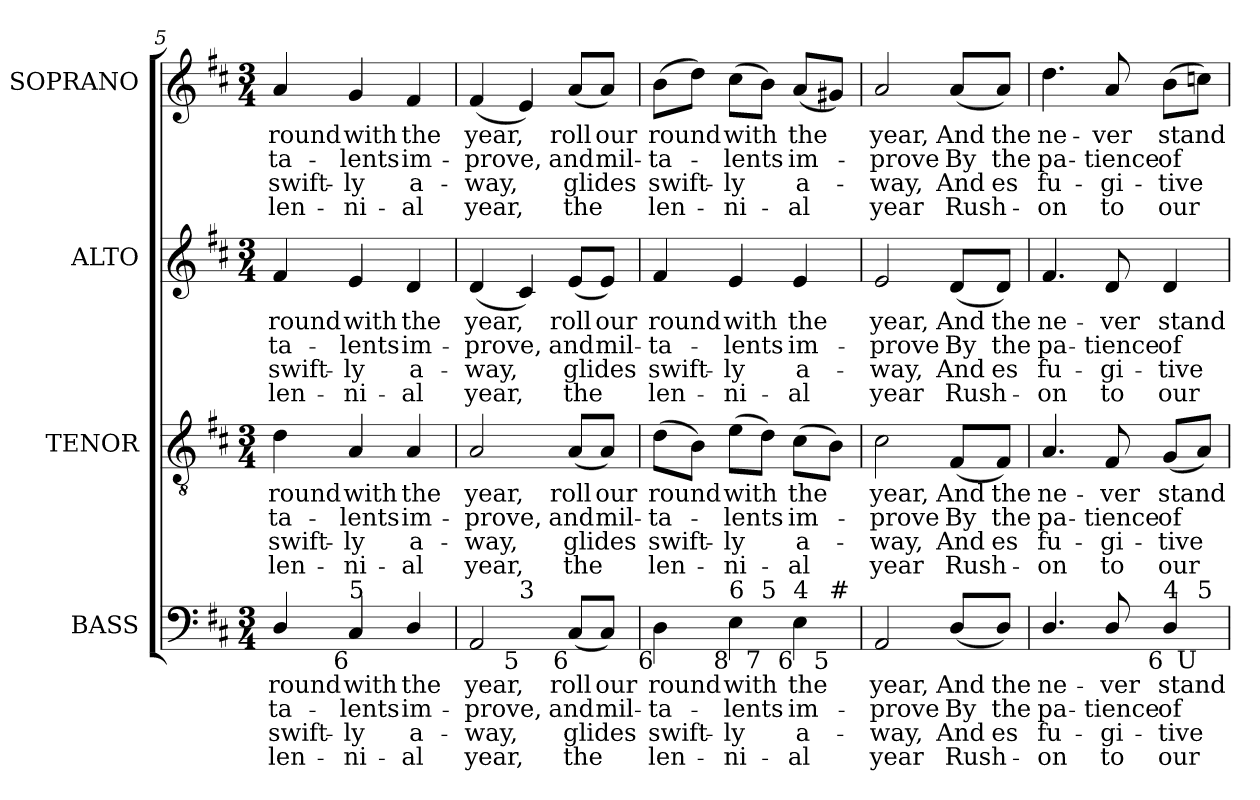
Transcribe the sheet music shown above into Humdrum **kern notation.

**kern	**text	**text	**text	**text	**kern	**text	**text	**text	**text	**kern	**text	**text	**text	**text	**kern	**text	**text	**text	**text
*part4	*part4	*part4	*part4	*part4	*part3	*part3	*part3	*part3	*part3	*part2	*part2	*part2	*part2	*part2	*part1	*part1	*part1	*part1	*part1
*staff4	*staff4	*staff4	*staff4	*staff4	*staff3	*staff3	*staff3	*staff3	*staff3	*staff2	*staff2	*staff2	*staff2	*staff2	*staff1	*staff1	*staff1	*staff1	*staff1
*I"BASS	*	*	*	*	*I"TENOR	*	*	*	*	*I"ALTO	*	*	*	*	*I"SOPRANO	*	*	*	*
*I'B.	*	*	*	*	*I'T.	*	*	*	*	*I'A.	*	*	*	*	*I'S.	*	*	*	*
*clefF4	*	*	*	*	*clefGv2	*	*	*	*	*clefG2	*	*	*	*	*clefG2	*	*	*	*
*	*	*	*	*	*ITrd7c12	*	*	*	*	*	*	*	*	*	*	*	*	*	*
*k[f#c#]	*	*	*	*	*k[f#c#]	*	*	*	*	*k[f#c#]	*	*	*	*	*k[f#c#]	*	*	*	*
*D:	*	*	*	*	*D:	*	*	*	*	*D:	*	*	*	*	*D:	*	*	*	*
*M3/4	*	*	*	*	*M3/4	*	*	*	*	*M3/4	*	*	*	*	*M3/4	*	*	*	*
=5	=5	=5	=5	=5	=5	=5	=5	=5	=5	=5	=5	=5	=5	=5	=5	=5	=5	=5	=5
!	!LO:LY:b:color=#000000	!LO:LY:b:color=#000000	!LO:LY:b:color=#000000	!LO:LY:b:color=#000000	!	!	!	!	!	!	!	!	!	!	!	!	!	!	!
!	!	!	!	!	!	!LO:LY:b:color=#000000	!LO:LY:b:color=#000000	!LO:LY:b:color=#000000	!LO:LY:b:color=#000000	!	!	!	!	!	!	!	!	!	!
!	!	!	!	!	!	!	!	!	!	!	!LO:LY:b:color=#000000	!LO:LY:b:color=#000000	!LO:LY:b:color=#000000	!LO:LY:b:color=#000000	!	!	!	!	!
!	!	!	!	!	!	!	!	!	!	!	!	!	!	!	!	!LO:LY:b:color=#000000	!LO:LY:b:color=#000000	!LO:LY:b:color=#000000	!LO:LY:b:color=#000000
4Di/	round	ta-	-swift-	-len-	4Di\	round	ta-	-swift-	-len-	4f#i/	round	ta-	-swift-	-len-	4ai/	round	ta-	-swift-	-len-
!	!LO:LY:b:color=#000000	!LO:LY:b:color=#000000	!LO:LY:b:color=#000000	!LO:LY:b:color=#000000	!	!	!	!	!	!	!	!	!	!	!	!	!	!	!
!	!	!	!	!	!	!LO:LY:b:color=#000000	!LO:LY:b:color=#000000	!LO:LY:b:color=#000000	!LO:LY:b:color=#000000	!	!	!	!	!	!	!	!	!	!
!	!	!	!	!	!	!	!	!	!	!	!LO:LY:b:color=#000000	!LO:LY:b:color=#000000	!LO:LY:b:color=#000000	!LO:LY:b:color=#000000	!	!	!	!	!
!LO:TX:b:rj:t=6	!	!	!	!	!	!	!	!	!	!	!	!	!	!	!	!	!	!	!
!LO:TX:t=5	!	!	!	!	!	!	!	!	!	!	!	!	!	!	!	!	!	!	!
!	!	!	!	!	!	!	!	!	!	!	!	!	!	!	!	!LO:LY:b:color=#000000	!LO:LY:b:color=#000000	!LO:LY:b:color=#000000	!LO:LY:b:color=#000000
4C#i/	with	-lents	-ly	ni-	4AAi/	with	-lents	-ly	ni-	4ei/	with	-lents	-ly	ni-	4gi/	with	-lents	-ly	ni-
!	!LO:LY:b:color=#000000	!LO:LY:b:color=#000000	!LO:LY:b:color=#000000	!LO:LY:b:color=#000000	!	!	!	!	!	!	!	!	!	!	!	!	!	!	!
!	!	!	!	!	!	!LO:LY:b:color=#000000	!LO:LY:b:color=#000000	!LO:LY:b:color=#000000	!LO:LY:b:color=#000000	!	!	!	!	!	!	!	!	!	!
!	!	!	!	!	!	!	!	!	!	!	!LO:LY:b:color=#000000	!LO:LY:b:color=#000000	!LO:LY:b:color=#000000	!LO:LY:b:color=#000000	!	!	!	!	!
!	!	!	!	!	!	!	!	!	!	!	!	!	!	!	!	!LO:LY:b:color=#000000	!LO:LY:b:color=#000000	!LO:LY:b:color=#000000	!LO:LY:b:color=#000000
4Di/	the	im-	-a-	-al	4AAi/	the	im-	-a-	-al	4di/	the	im-	-a-	-al	4f#i/	the	im-	-a-	-al
=6	=6	=6	=6	=6	=6	=6	=6	=6	=6	=6	=6	=6	=6	=6	=6	=6	=6	=6	=6
!	!LO:LY:b:color=#000000	!LO:LY:b:color=#000000	!LO:LY:b:color=#000000	!LO:LY:b:color=#000000	!	!	!	!	!	!	!	!	!	!	!	!	!	!	!
!	!	!	!	!	!	!LO:LY:b:color=#000000	!LO:LY:b:color=#000000	!LO:LY:b:color=#000000	!LO:LY:b:color=#000000	!	!	!	!	!	!	!	!	!	!
!	!	!	!	!	!	!	!	!	!	!	!LO:LY:b:color=#000000	!LO:LY:b:color=#000000	!LO:LY:b:color=#000000	!LO:LY:b:color=#000000	!	!	!	!	!
!LO:TX:b:rj:t=6	!	!	!	!	!	!	!	!	!	!	!	!	!	!	!	!	!	!	!
!LO:TX:t=4	!	!	!	!	!	!	!	!	!	!	!	!	!	!	!	!	!	!	!
!	!	!	!	!	!	!	!	!	!	!	!	!	!	!	!	!LO:LY:b:color=#000000	!LO:LY:b:color=#000000	!LO:LY:b:color=#000000	!LO:LY:b:color=#000000
*^	*	*	*	*	*	*	*	*	*	*	*	*	*	*	*	*	*	*	*
2AAi/	4ryy	year,	-prove,	way,	year,	2AAi/	year,	-prove,	way,	year,	(4di/	year,	-prove,	way,	year,	(4f#i/	year,	-prove,	way,	year,
!	!LO:TX:b:rj:t=5	!	!	!	!	!	!	!	!	!	!	!	!	!	!	!	!	!	!	!
!	!LO:TX:t=3	!	!	!	!	!	!	!	!	!	!	!	!	!	!	!	!	!	!	!
.	2ryy	.	.	.	.	.	.	.	.	.	4c#i/)	.	.	.	.	4ei/)	.	.	.	.
!	!	!LO:LY:b:color=#000000	!LO:LY:b:color=#000000	!LO:LY:b:color=#000000	!LO:LY:b:color=#000000	!	!	!	!	!	!	!	!	!	!	!	!	!	!	!
!	!	!	!	!	!	!	!LO:LY:b:color=#000000	!LO:LY:b:color=#000000	!LO:LY:b:color=#000000	!LO:LY:b:color=#000000	!	!	!	!	!	!	!	!	!	!
!	!	!	!	!	!	!	!	!	!	!	!	!LO:LY:b:color=#000000	!LO:LY:b:color=#000000	!LO:LY:b:color=#000000	!LO:LY:b:color=#000000	!	!	!	!	!
!LO:TX:b:rj:t=6	!	!	!	!	!	!	!	!	!	!	!	!	!	!	!	!	!	!	!	!
!	!	!	!	!	!	!	!	!	!	!	!	!	!	!	!	!	!LO:LY:b:color=#000000	!LO:LY:b:color=#000000	!LO:LY:b:color=#000000	!LO:LY:b:color=#000000
(8C#i/L	.	roll	and	glides	the	(8AAi/L	roll	and	glides	the	(8ei/L	roll	and	glides	the	(8ai/L	roll	and	glides	the
!	!	!LO:LY:b:color=#000000	!LO:LY:b:color=#000000	!	!	!	!	!	!	!	!	!	!	!	!	!	!	!	!	!
!	!	!	!	!	!	!	!LO:LY:b:color=#000000	!LO:LY:b:color=#000000	!	!	!	!	!	!	!	!	!	!	!	!
!	!	!	!	!	!	!	!	!	!	!	!	!LO:LY:b:color=#000000	!LO:LY:b:color=#000000	!	!	!	!	!	!	!
!	!	!	!	!	!	!	!	!	!	!	!	!	!	!	!	!	!LO:LY:b:color=#000000	!LO:LY:b:color=#000000	!	!
8C#i/J)	.	our	mil-	.	.	8AAi/J)	our	mil-	.	.	8ei/J)	our	mil-	.	.	8ai/J)	our	mil-	.	.
*v	*v	*	*	*	*	*	*	*	*	*	*	*	*	*	*	*	*	*	*	*
!!LO:LB:g=z
=7	=7	=7	=7	=7	=7	=7	=7	=7	=7	=7	=7	=7	=7	=7	=7	=7	=7	=7	=7
*^	*	*	*	*	*	*	*	*	*	*	*	*	*	*	*	*	*	*	*
!	!	!LO:LY:b:color=#000000	!LO:LY:b:color=#000000	!LO:LY:b:color=#000000	!LO:LY:b:color=#000000	!	!	!	!	!	!	!	!	!	!	!	!	!	!	!
*v	*v	*	*	*	*	*	*	*	*	*	*	*	*	*	*	*	*	*	*	*
*^	*	*	*	*	*	*	*	*	*	*	*	*	*	*	*	*	*	*	*
!	!	!	!	!	!	!	!LO:LY:b:color=#000000	!LO:LY:b:color=#000000	!LO:LY:b:color=#000000	!LO:LY:b:color=#000000	!	!	!	!	!	!	!	!	!	!
*v	*v	*	*	*	*	*	*	*	*	*	*	*	*	*	*	*	*	*	*	*
*^	*	*	*	*	*	*	*	*	*	*	*	*	*	*	*	*	*	*	*
!	!	!	!	!	!	!	!	!	!	!	!	!LO:LY:b:color=#000000	!LO:LY:b:color=#000000	!LO:LY:b:color=#000000	!LO:LY:b:color=#000000	!	!	!	!	!
*v	*v	*	*	*	*	*	*	*	*	*	*	*	*	*	*	*	*	*	*	*
*^	*	*	*	*	*	*	*	*	*	*	*	*	*	*	*	*	*	*	*
!LO:TX:b:rj:t=6	!	!	!	!	!	!	!	!	!	!	!	!	!	!	!	!	!	!	!	!
!	!	!	!	!	!	!	!	!	!	!	!	!	!	!	!	!	!LO:LY:b:color=#000000	!LO:LY:b:color=#000000	!LO:LY:b:color=#000000	!LO:LY:b:color=#000000
*	*^	*	*	*	*	*	*	*	*	*	*	*	*	*	*	*	*	*	*	*
4Di\	4.ryy	2ryy	round	ta-	-swift-	-len-	(8Di\L	round	ta-	-swift-	-len-	4f#i/	round	ta-	-swift-	-len-	(8bi\L	round	ta-	-swift-	-len-
.	.	.	.	.	.	.	8BBi\J)	.	.	.	.	.	.	.	.	.	8ddi\J)	.	.	.	.
!	!	!	!LO:LY:b:color=#000000	!LO:LY:b:color=#000000	!LO:LY:b:color=#000000	!LO:LY:b:color=#000000	!	!	!	!	!	!	!	!	!	!	!	!	!	!	!
!	!	!	!	!	!	!	!	!LO:LY:b:color=#000000	!LO:LY:b:color=#000000	!LO:LY:b:color=#000000	!LO:LY:b:color=#000000	!	!	!	!	!	!	!	!	!	!
!	!	!	!	!	!	!	!	!	!	!	!	!	!LO:LY:b:color=#000000	!LO:LY:b:color=#000000	!LO:LY:b:color=#000000	!LO:LY:b:color=#000000	!	!	!	!	!
!LO:TX:b:rj:t=8	!	!	!	!	!	!	!	!	!	!	!	!	!	!	!	!	!	!	!	!	!
!LO:TX:t=6	!	!	!	!	!	!	!	!	!	!	!	!	!	!	!	!	!	!	!	!	!
!	!	!	!	!	!	!	!	!	!	!	!	!	!	!	!	!	!	!LO:LY:b:color=#000000	!LO:LY:b:color=#000000	!LO:LY:b:color=#000000	!LO:LY:b:color=#000000
4Ei\	.	.	with	-lents	-ly	ni-	(8Ei\L	with	-lents	-ly	ni-	4ei/	with	-lents	-ly	ni-	(8cc#i\L	with	-lents	-ly	ni-
!	!LO:TX:b:rj:t=7	!	!	!	!	!	!	!	!	!	!	!	!	!	!	!	!	!	!	!	!
!	!LO:TX:t=5	!	!	!	!	!	!	!	!	!	!	!	!	!	!	!	!	!	!	!	!
.	4.ryy	.	.	.	.	.	8Di\J)	.	.	.	.	.	.	.	.	.	8bi\J)	.	.	.	.
!	!	!	!LO:LY:b:color=#000000	!LO:LY:b:color=#000000	!LO:LY:b:color=#000000	!LO:LY:b:color=#000000	!	!	!	!	!	!	!	!	!	!	!	!	!	!	!
!	!	!	!	!	!	!	!	!LO:LY:b:color=#000000	!LO:LY:b:color=#000000	!LO:LY:b:color=#000000	!LO:LY:b:color=#000000	!	!	!	!	!	!	!	!	!	!
!	!	!	!	!	!	!	!	!	!	!	!	!	!LO:LY:b:color=#000000	!LO:LY:b:color=#000000	!LO:LY:b:color=#000000	!LO:LY:b:color=#000000	!	!	!	!	!
!LO:TX:b:rj:t=6	!	!	!	!	!	!	!	!	!	!	!	!	!	!	!	!	!	!	!	!	!
!LO:TX:t=4	!	!	!	!	!	!	!	!	!	!	!	!	!	!	!	!	!	!	!	!	!
!	!	!	!	!	!	!	!	!	!	!	!	!	!	!	!	!	!	!LO:LY:b:color=#000000	!LO:LY:b:color=#000000	!LO:LY:b:color=#000000	!LO:LY:b:color=#000000
4Ei\	.	8ryy	the	im-	-a-	-al	(8C#i\L	the	im-	-a-	-al	4ei/	the	im-	-a-	-al	(8ai/L	the	im-	-a-	-al
!	!	!LO:TX:b:rj:t=5	!	!	!	!	!	!	!	!	!	!	!	!	!	!	!	!	!	!	!
!	!	!LO:TX:t=#	!	!	!	!	!	!	!	!	!	!	!	!	!	!	!	!	!	!	!
.	.	8ryy	.	.	.	.	8BBi\J)	.	.	.	.	.	.	.	.	.	8g#Xi/J)	.	.	.	.
*v	*v	*v	*	*	*	*	*	*	*	*	*	*	*	*	*	*	*	*	*	*	*
=8	=8	=8	=8	=8	=8	=8	=8	=8	=8	=8	=8	=8	=8	=8	=8	=8	=8	=8	=8
*^	*	*	*	*	*	*	*	*	*	*	*	*	*	*	*	*	*	*	*
*	*^	*	*	*	*	*	*	*	*	*	*	*	*	*	*	*	*	*	*	*
!	!	!	!LO:LY:b:color=#000000	!LO:LY:b:color=#000000	!LO:LY:b:color=#000000	!LO:LY:b:color=#000000	!	!	!	!	!	!	!	!	!	!	!	!	!	!	!
*v	*v	*v	*	*	*	*	*	*	*	*	*	*	*	*	*	*	*	*	*	*	*
*^	*	*	*	*	*	*	*	*	*	*	*	*	*	*	*	*	*	*	*
*	*^	*	*	*	*	*	*	*	*	*	*	*	*	*	*	*	*	*	*	*
!	!	!	!	!	!	!	!	!LO:LY:b:color=#000000	!LO:LY:b:color=#000000	!LO:LY:b:color=#000000	!LO:LY:b:color=#000000	!	!	!	!	!	!	!	!	!	!
*v	*v	*v	*	*	*	*	*	*	*	*	*	*	*	*	*	*	*	*	*	*	*
*^	*	*	*	*	*	*	*	*	*	*	*	*	*	*	*	*	*	*	*
*	*^	*	*	*	*	*	*	*	*	*	*	*	*	*	*	*	*	*	*	*
!	!	!	!	!	!	!	!	!	!	!	!	!	!LO:LY:b:color=#000000	!LO:LY:b:color=#000000	!LO:LY:b:color=#000000	!LO:LY:b:color=#000000	!	!	!	!	!
*v	*v	*v	*	*	*	*	*	*	*	*	*	*	*	*	*	*	*	*	*	*	*
*^	*	*	*	*	*	*	*	*	*	*	*	*	*	*	*	*	*	*	*
*	*^	*	*	*	*	*	*	*	*	*	*	*	*	*	*	*	*	*	*	*
!	!	!	!	!	!	!	!	!	!	!	!	!	!	!	!	!	!	!LO:LY:b:color=#000000	!LO:LY:b:color=#000000	!LO:LY:b:color=#000000	!LO:LY:b:color=#000000
*v	*v	*v	*	*	*	*	*	*	*	*	*	*	*	*	*	*	*	*	*	*	*
2AAi/	year,	-prove	way,	year	2C#i\	year,	-prove	way,	year	2ei/	year,	-prove	way,	year	2ai/	year,	-prove	way,	year
!	!LO:LY:b:color=#000000	!LO:LY:b:color=#000000	!LO:LY:b:color=#000000	!LO:LY:b:color=#000000	!	!	!	!	!	!	!	!	!	!	!	!	!	!	!
!	!	!	!	!	!	!LO:LY:b:color=#000000	!LO:LY:b:color=#000000	!LO:LY:b:color=#000000	!LO:LY:b:color=#000000	!	!	!	!	!	!	!	!	!	!
!	!	!	!	!	!	!	!	!	!	!	!LO:LY:b:color=#000000	!LO:LY:b:color=#000000	!LO:LY:b:color=#000000	!LO:LY:b:color=#000000	!	!	!	!	!
!	!	!	!	!	!	!	!	!	!	!	!	!	!	!	!	!LO:LY:b:color=#000000	!LO:LY:b:color=#000000	!LO:LY:b:color=#000000	!LO:LY:b:color=#000000
(8Di/L	And	By	And	Rush-	(8FF#i/L	And	By	And	Rush-	(8di/L	And	By	And	Rush-	(8ai/L	And	By	And	Rush-
!	!LO:LY:b:color=#000000	!LO:LY:b:color=#000000	!LO:LY:b:color=#000000	!	!	!	!	!	!	!	!	!	!	!	!	!	!	!	!
!	!	!	!	!	!	!LO:LY:b:color=#000000	!LO:LY:b:color=#000000	!LO:LY:b:color=#000000	!	!	!	!	!	!	!	!	!	!	!
!	!	!	!	!	!	!	!	!	!	!	!LO:LY:b:color=#000000	!LO:LY:b:color=#000000	!LO:LY:b:color=#000000	!	!	!	!	!	!
!	!	!	!	!	!	!	!	!	!	!	!	!	!	!	!	!LO:LY:b:color=#000000	!LO:LY:b:color=#000000	!LO:LY:b:color=#000000	!
8Di/J)	the	-the	es	.	8FF#i/J)	the	-the	es	.	8di/J)	the	-the	es	.	8ai/J)	the	-the	es	.
=9	=9	=9	=9	=9	=9	=9	=9	=9	=9	=9	=9	=9	=9	=9	=9	=9	=9	=9	=9
!	!LO:LY:b:color=#000000	!LO:LY:b:color=#000000	!LO:LY:b:color=#000000	!LO:LY:b:color=#000000	!	!	!	!	!	!	!	!	!	!	!	!	!	!	!
!	!	!	!	!	!	!LO:LY:b:color=#000000	!LO:LY:b:color=#000000	!LO:LY:b:color=#000000	!LO:LY:b:color=#000000	!	!	!	!	!	!	!	!	!	!
!	!	!	!	!	!	!	!	!	!	!	!LO:LY:b:color=#000000	!LO:LY:b:color=#000000	!LO:LY:b:color=#000000	!LO:LY:b:color=#000000	!	!	!	!	!
!	!	!	!	!	!	!	!	!	!	!	!	!	!	!	!	!LO:LY:b:color=#000000	!LO:LY:b:color=#000000	!LO:LY:b:color=#000000	!LO:LY:b:color=#000000
*^	*	*	*	*	*	*	*	*	*	*	*	*	*	*	*	*	*	*	*
4.Di/	2ryy	ne-	pa-	fu-	-on	4.AAi/	ne-	pa-	fu-	-on	4.f#i/	ne-	pa-	fu-	-on	4.ddi\	ne-	pa-	fu-	-on
!	!	!LO:LY:b:color=#000000	!LO:LY:b:color=#000000	!LO:LY:b:color=#000000	!LO:LY:b:color=#000000	!	!	!	!	!	!	!	!	!	!	!	!	!	!	!
!	!	!	!	!	!	!	!LO:LY:b:color=#000000	!LO:LY:b:color=#000000	!LO:LY:b:color=#000000	!LO:LY:b:color=#000000	!	!	!	!	!	!	!	!	!	!
!	!	!	!	!	!	!	!	!	!	!	!	!LO:LY:b:color=#000000	!LO:LY:b:color=#000000	!LO:LY:b:color=#000000	!LO:LY:b:color=#000000	!	!	!	!	!
!	!	!	!	!	!	!	!	!	!	!	!	!	!	!	!	!	!LO:LY:b:color=#000000	!LO:LY:b:color=#000000	!LO:LY:b:color=#000000	!LO:LY:b:color=#000000
8Di/	.	-ver	-tience	gi-	-to	8FF#i/	-ver	-tience	gi-	-to	8di/	-ver	-tience	gi-	-to	8ai/	-ver	-tience	gi-	-to
!	!	!LO:LY:b:color=#000000	!LO:LY:b:color=#000000	!LO:LY:b:color=#000000	!LO:LY:b:color=#000000	!	!	!	!	!	!	!	!	!	!	!	!	!	!	!
!	!	!	!	!	!	!	!LO:LY:b:color=#000000	!LO:LY:b:color=#000000	!LO:LY:b:color=#000000	!LO:LY:b:color=#000000	!	!	!	!	!	!	!	!	!	!
!	!	!	!	!	!	!	!	!	!	!	!	!LO:LY:b:color=#000000	!LO:LY:b:color=#000000	!LO:LY:b:color=#000000	!LO:LY:b:color=#000000	!	!	!	!	!
!LO:TX:b:rj:t=6	!	!	!	!	!	!	!	!	!	!	!	!	!	!	!	!	!	!	!	!
!LO:TX:t=4	!	!	!	!	!	!	!	!	!	!	!	!	!	!	!	!	!	!	!	!
!	!	!	!	!	!	!	!	!	!	!	!	!	!	!	!	!	!LO:LY:b:color=#000000	!LO:LY:b:color=#000000	!LO:LY:b:color=#000000	!LO:LY:b:color=#000000
4Di/	8ryy	stand	of	tive	our	(8GGi/L	stand	of	tive	our	4di/	stand	of	tive	our	(8bi\L	stand	of	tive	our
!	!LO:TX:b:rj:t=U	!	!	!	!	!	!	!	!	!	!	!	!	!	!	!	!	!	!	!
!	!LO:TX:t=5	!	!	!	!	!	!	!	!	!	!	!	!	!	!	!	!	!	!	!
.	8ryy	.	.	.	.	8AAi/J)	.	.	.	.	.	.	.	.	.	8ccni\J)	.	.	.	.
*v	*v	*	*	*	*	*	*	*	*	*	*	*	*	*	*	*	*	*	*	*
=	=	=	=	=	=	=	=	=	=	=	=	=	=	=	=	=	=	=	=
*-	*-	*-	*-	*-	*-	*-	*-	*-	*-	*-	*-	*-	*-	*-	*-	*-	*-	*-	*-
